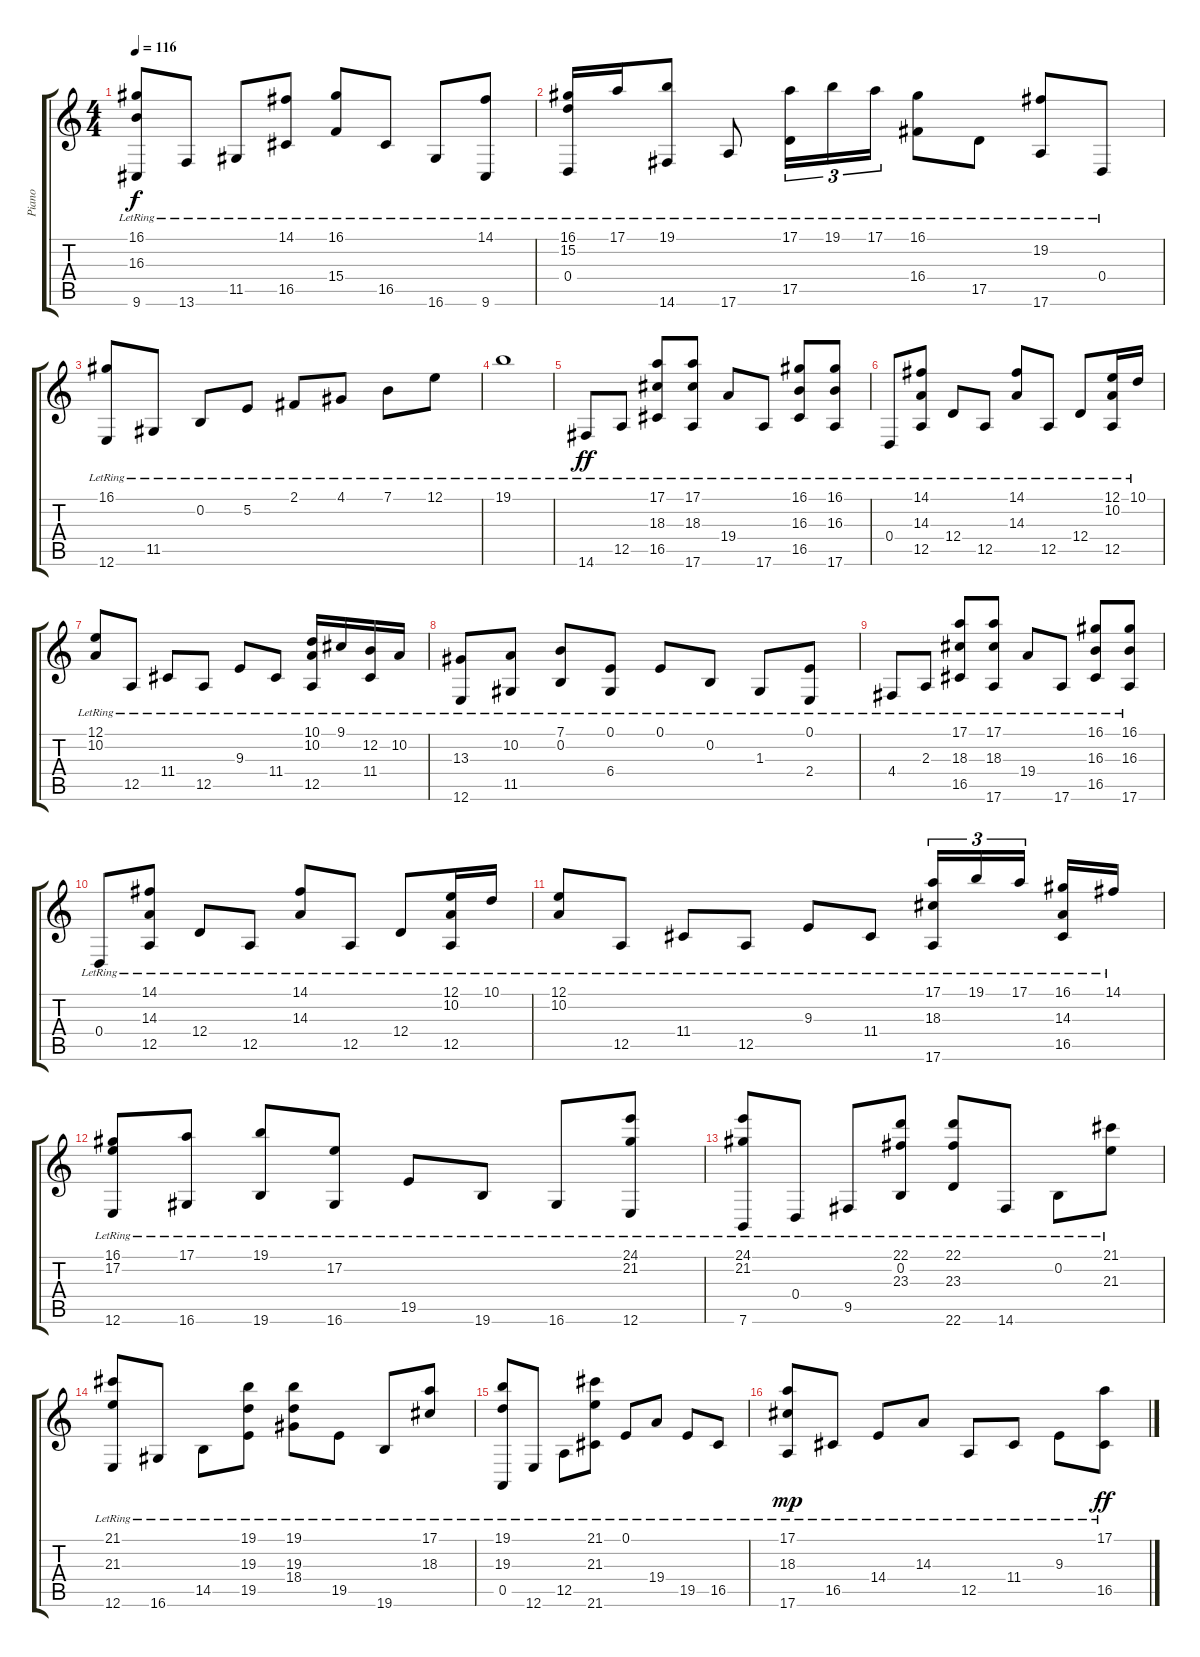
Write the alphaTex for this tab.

\track ("Piano" "Piano") {instrument acousticgrandpiano}
\staff {score tabs}
\tuning (E4 B3 G3 D3 A2 E2) {hide}
\ts (4 4)
\tempo 116
\clef g2
\ks c
(16.1{lr} 16.3{lr} 9.6{lr}).8{dy f} 13.6{lr}.8 11.5{lr}.8 (14.1{lr} 16.5{lr}).8 (16.1{lr} 15.4{lr}).8 16.5{lr}.8 16.6{lr}.8 (14.1{lr} 9.6{lr}).8 |
(16.1{lr} 15.2{lr} 0.4{lr}).16 17.1{lr}.16 (19.1{lr} 14.6{lr}).8 17.6{lr}.8 (17.1{lr} 17.5{lr}).16{tu (3 2)} 19.1{lr}.16{tu (3 2)} 17.1{lr}.16{tu (3 2)} (16.1{lr} 16.4{lr}).8 17.5{lr}.8 (19.2{lr} 17.6{lr}).8 0.4{lr}.8 |
(16.1{lr} 12.6{lr}).8 11.5{lr}.8 0.2{lr}.8 5.2{lr}.8 2.1{lr}.8 4.1{lr}.8 7.1{lr}.8 12.1{lr}.8 |
19.1{lr}.1 |
14.6{lr}.8{dy ff} 12.5{lr}.8 (17.1{lr} 18.3{lr} 16.5{lr}).8 (17.1{lr} 18.3{lr} 17.6{lr}).8 19.4{lr}.8 17.6{lr}.8 (16.1{lr} 16.3{lr} 16.5{lr}).8 (16.1{lr} 16.3{lr} 17.6{lr}).8 |
0.4{lr}.8 (14.1{lr} 14.3{lr} 12.5{lr}).8 12.4{lr}.8 12.5{lr}.8 (14.1{lr} 14.3{lr}).8 12.5{lr}.8 12.4{lr}.8 (12.1{lr} 10.2{lr} 12.5{lr}).16 10.1{lr}.16 |
(12.1{lr} 10.2{lr}).8 12.5{lr}.8 11.4{lr}.8 12.5{lr}.8 9.3{lr}.8 11.4{lr}.8 (10.1{lr} 10.2{lr} 12.5{lr}).16 9.1{lr}.16 (12.2{lr} 11.4{lr}).16 10.2{lr}.16 |
(13.3{lr} 12.6{lr}).8 (10.2{lr} 11.5{lr}).8 (7.1{lr} 0.2{lr}).8 (0.1{lr} 6.4{lr}).8 0.1{lr}.8 0.2{lr}.8 1.3{lr}.8 (0.1{lr} 2.4{lr}).8 |
4.4{lr}.8 2.3{lr}.8 (17.1{lr} 18.3{lr} 16.5{lr}).8 (17.1{lr} 18.3{lr} 17.6{lr}).8 19.4{lr}.8 17.6{lr}.8 (16.1{lr} 16.3{lr} 16.5{lr}).8 (16.1{lr} 16.3{lr} 17.6{lr}).8 |
0.4{lr}.8 (14.1{lr} 14.3{lr} 12.5{lr}).8 12.4{lr}.8 12.5{lr}.8 (14.1{lr} 14.3{lr}).8 12.5{lr}.8 12.4{lr}.8 (12.1{lr} 10.2{lr} 12.5{lr}).16 10.1{lr}.16 |
(12.1{lr} 10.2{lr}).8 12.5{lr}.8 11.4{lr}.8 12.5{lr}.8 9.3{lr}.8 11.4{lr}.8 (17.1{lr} 18.3{lr} 17.6{lr}).16{tu (3 2)} 19.1{lr}.16{tu (3 2)} 17.1{lr}.16{tu (3 2) beam splitsecondary} (16.1{lr} 14.3{lr} 16.5{lr}).16 14.1{lr}.16 |
(16.1{lr} 17.2{lr} 12.6{lr}).8 (17.1{lr} 16.6{lr}).8 (19.1{lr} 19.6{lr}).8 (17.2{lr} 16.6{lr}).8 19.5{lr}.8 19.6{lr}.8 16.6{lr}.8 (24.1{lr} 21.2{lr} 12.6{lr}).8 |
(24.1{lr} 21.2{lr} 7.6{lr}).8 0.4{lr}.8 9.5{lr}.8 (22.1{lr} 0.2{lr} 23.3{lr}).8 (22.1{lr} 23.3{lr} 22.6{lr}).8 14.6{lr}.8 0.2{lr}.8 (21.1{lr} 21.3{lr}).8 |
(21.1{lr} 21.3{lr} 12.6{lr}).8 16.6{lr}.8 14.5{lr}.8 (19.1{lr} 19.3{lr} 19.5{lr}).8 (19.1{lr} 19.3{lr} 18.4{lr}).8 19.5{lr}.8 19.6{lr}.8 (17.1{lr} 18.3{lr}).8 |
(19.1{lr} 19.3{lr} 0.5{lr}).8 12.6{lr}.8 12.5{lr}.8 (21.1{lr} 21.3{lr} 21.6{lr}).8 0.1{lr}.8 19.4{lr}.8 19.5{lr}.8 16.5{lr}.8 |
(17.1{lr} 18.3{lr} 17.6{lr}).8{dy mp} 16.5{lr}.8 14.4{lr}.8 14.3{lr}.8 12.5{lr}.8 11.4{lr}.8 9.3{lr}.8 (17.1{lr} 16.5{lr}).8{dy ff}
